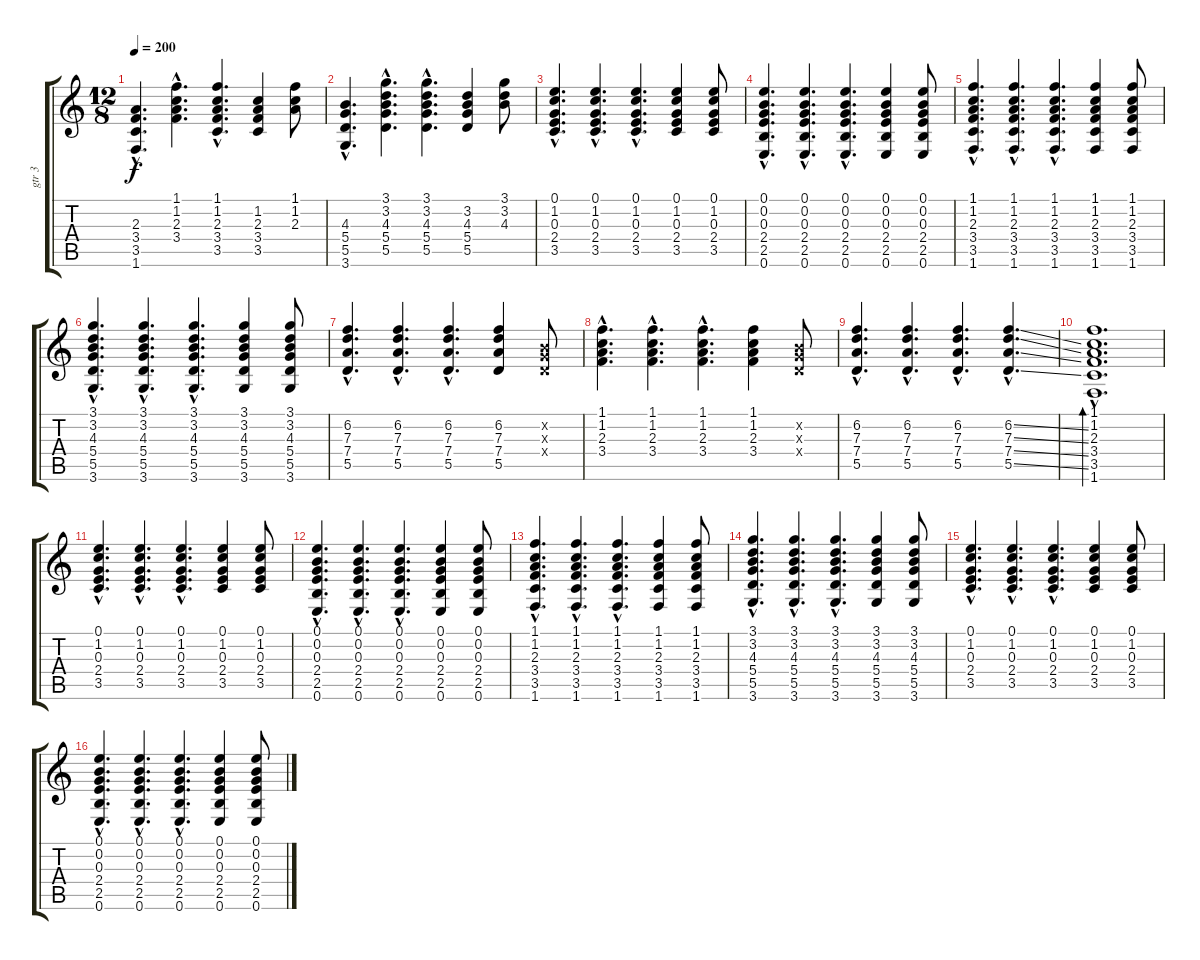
\track ("gtr 3" "gtr 3") {instrument acousticguitarsteel}
\staff {score tabs}
\tuning (E4 B3 G3 D3 A2 E2) {hide}
\ts (12 8)
\tempo 200
\clef g2
\ks c
(2.3{hac} 3.4{hac} 3.5{hac} 1.6{hac}).4{d dy f} (1.1{hac} 1.2{hac} 2.3{hac} 3.4{hac}).4{d} (1.1{hac} 1.2{hac} 2.3{hac} 3.4{hac} 3.5{hac}).4{d} (1.2 2.3 3.4 3.5).4 (1.1 1.2 2.3).8 |
(4.3{hac} 5.4{hac} 5.5{hac} 3.6{hac}).4{d} (3.1{hac} 3.2{hac} 4.3{hac} 5.4{hac} 5.5{hac}).4{d} (3.1{hac} 3.2{hac} 4.3{hac} 5.4{hac} 5.5{hac}).4{d} (3.2 4.3 5.4 5.5).4 (3.1 3.2 4.3).8 |
(0.1{hac} 1.2{hac} 0.3{hac} 2.4{hac} 3.5{hac}).4{d} (0.1{hac} 1.2{hac} 0.3{hac} 2.4{hac} 3.5{hac}).4{d} (0.1{hac} 1.2{hac} 0.3{hac} 2.4{hac} 3.5{hac}).4{d} (0.1 1.2 0.3 2.4 3.5).4 (0.1 1.2 0.3 2.4 3.5).8 |
(0.1{hac} 0.2{hac} 0.3{hac} 2.4{hac} 2.5{hac} 0.6{hac}).4{d} (0.1{hac} 0.2{hac} 0.3{hac} 2.4{hac} 2.5{hac} 0.6{hac}).4{d} (0.1{hac} 0.2{hac} 0.3{hac} 2.4{hac} 2.5{hac} 0.6{hac}).4{d} (0.1 0.2 0.3 2.4 2.5 0.6).4 (0.1 0.2 0.3 2.4 2.5 0.6).8 |
(1.1{hac} 1.2{hac} 2.3{hac} 3.4{hac} 3.5{hac} 1.6{hac}).4{d} (1.1{hac} 1.2{hac} 2.3{hac} 3.4{hac} 3.5{hac} 1.6{hac}).4{d} (1.1{hac} 1.2{hac} 2.3{hac} 3.4{hac} 3.5{hac} 1.6{hac}).4{d} (1.1 1.2 2.3 3.4 3.5 1.6).4 (1.1 1.2 2.3 3.4 3.5 1.6).8 |
(3.1{hac} 3.2{hac} 4.3{hac} 5.4{hac} 5.5{hac} 3.6{hac}).4{d} (3.1{hac} 3.2{hac} 4.3{hac} 5.4{hac} 5.5{hac} 3.6{hac}).4{d} (3.1{hac} 3.2{hac} 4.3{hac} 5.4{hac} 5.5{hac} 3.6{hac}).4{d} (3.1 3.2 4.3 5.4 5.5 3.6).4 (3.1 3.2 4.3 5.4 5.5 3.6).8 |
(6.2{hac} 7.3{hac} 7.4{hac} 5.5{hac}).4{d} (6.2{hac} 7.3{hac} 7.4{hac} 5.5{hac}).4{d} (6.2{hac} 7.3{hac} 7.4{hac} 5.5{hac}).4{d} (6.2 7.3 7.4 5.5).4 (0.2{x} 0.3{x} 0.4{x}).8 |
(1.1{hac} 1.2{hac} 2.3{hac} 3.4{hac}).4{d} (1.1{hac} 1.2{hac} 2.3{hac} 3.4{hac}).4{d} (1.1{hac} 1.2{hac} 2.3{hac} 3.4{hac}).4{d} (1.1 1.2 2.3 3.4).4 (0.2{x} 0.3{x} 0.4{x}).8 |
(6.2{hac} 7.3{hac} 7.4{hac} 5.5{hac}).4{d} (6.2{hac} 7.3{hac} 7.4{hac} 5.5{hac}).4{d} (6.2{hac} 7.3{hac} 7.4{hac} 5.5{hac}).4{d} (6.2{ss hac} 7.3{ss hac} 7.4{ss hac} 5.5{ss hac}).4{d} |
(1.1{hac} 1.2{hac} 2.3{hac} 3.4{hac} 3.5{hac} 1.6{hac}).1{d bd 60} |
(0.1{hac} 1.2{hac} 0.3{hac} 2.4{hac} 3.5{hac}).4{d} (0.1{hac} 1.2{hac} 0.3{hac} 2.4{hac} 3.5{hac}).4{d} (0.1{hac} 1.2{hac} 0.3{hac} 2.4{hac} 3.5{hac}).4{d} (0.1 1.2 0.3 2.4 3.5).4 (0.1 1.2 0.3 2.4 3.5).8 |
(0.1{hac} 0.2{hac} 0.3{hac} 2.4{hac} 2.5{hac} 0.6{hac}).4{d} (0.1{hac} 0.2{hac} 0.3{hac} 2.4{hac} 2.5{hac} 0.6{hac}).4{d} (0.1{hac} 0.2{hac} 0.3{hac} 2.4{hac} 2.5{hac} 0.6{hac}).4{d} (0.1 0.2 0.3 2.4 2.5 0.6).4 (0.1 0.2 0.3 2.4 2.5 0.6).8 |
(1.1{hac} 1.2{hac} 2.3{hac} 3.4{hac} 3.5{hac} 1.6{hac}).4{d} (1.1{hac} 1.2{hac} 2.3{hac} 3.4{hac} 3.5{hac} 1.6{hac}).4{d} (1.1{hac} 1.2{hac} 2.3{hac} 3.4{hac} 3.5{hac} 1.6{hac}).4{d} (1.1 1.2 2.3 3.4 3.5 1.6).4 (1.1 1.2 2.3 3.4 3.5 1.6).8 |
(3.1{hac} 3.2{hac} 4.3{hac} 5.4{hac} 5.5{hac} 3.6{hac}).4{d} (3.1{hac} 3.2{hac} 4.3{hac} 5.4{hac} 5.5{hac} 3.6{hac}).4{d} (3.1{hac} 3.2{hac} 4.3{hac} 5.4{hac} 5.5{hac} 3.6{hac}).4{d} (3.1 3.2 4.3 5.4 5.5 3.6).4 (3.1 3.2 4.3 5.4 5.5 3.6).8 |
(0.1{hac} 1.2{hac} 0.3{hac} 2.4{hac} 3.5{hac}).4{d} (0.1{hac} 1.2{hac} 0.3{hac} 2.4{hac} 3.5{hac}).4{d} (0.1{hac} 1.2{hac} 0.3{hac} 2.4{hac} 3.5{hac}).4{d} (0.1 1.2 0.3 2.4 3.5).4 (0.1 1.2 0.3 2.4 3.5).8 |
(0.1{hac} 0.2{hac} 0.3{hac} 2.4{hac} 2.5{hac} 0.6{hac}).4{d} (0.1{hac} 0.2{hac} 0.3{hac} 2.4{hac} 2.5{hac} 0.6{hac}).4{d} (0.1{hac} 0.2{hac} 0.3{hac} 2.4{hac} 2.5{hac} 0.6{hac}).4{d} (0.1 0.2 0.3 2.4 2.5 0.6).4 (0.1 0.2 0.3 2.4 2.5 0.6).8
